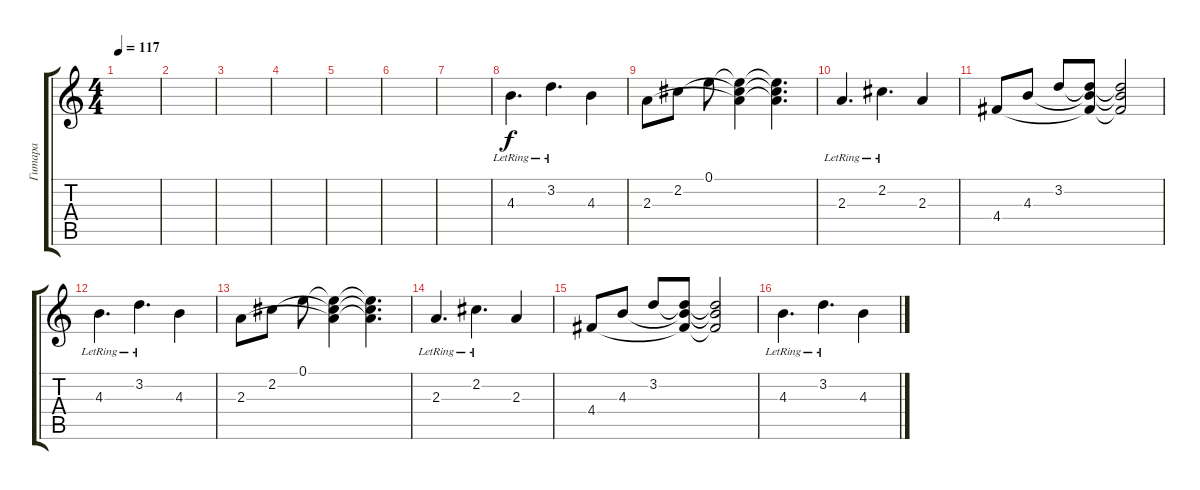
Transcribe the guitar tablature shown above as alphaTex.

\track ("Гитара" "Гитара") {instrument electricguitarclean}
\staff {score tabs}
\tuning (E4 B3 G3 D3 A2 E2) {hide}
\ts (4 4)
\tempo 117
\clef g2
\ks c
|
|
|
|
|
|
|
4.3{lr}.4{d} 3.2{lr}.4{d} 4.3.4 |
2.3.8 2.2.8 0.1.8 (0.1{t} 2.2{t} 2.3{t}).4 (0.1{t} 2.2{t} 2.3{t}).4{d} |
2.3{lr}.4{d} 2.2{lr}.4{d} 2.3.4 |
4.4.8 4.3.8 3.2.8 (3.2{t} 4.3{t} 4.4{t}).8 (3.2{t} 4.3{t} 4.4{t}).2 |
4.3{lr}.4{d} 3.2{lr}.4{d} 4.3.4 |
2.3.8 2.2.8 0.1.8 (0.1{t} 2.2{t} 2.3{t}).4 (0.1{t} 2.2{t} 2.3{t}).4{d} |
2.3{lr}.4{d} 2.2{lr}.4{d} 2.3.4 |
4.4.8 4.3.8 3.2.8 (3.2{t} 4.3{t} 4.4{t}).8 (3.2{t} 4.3{t} 4.4{t}).2 |
4.3{lr}.4{d} 3.2{lr}.4{d} 4.3.4
